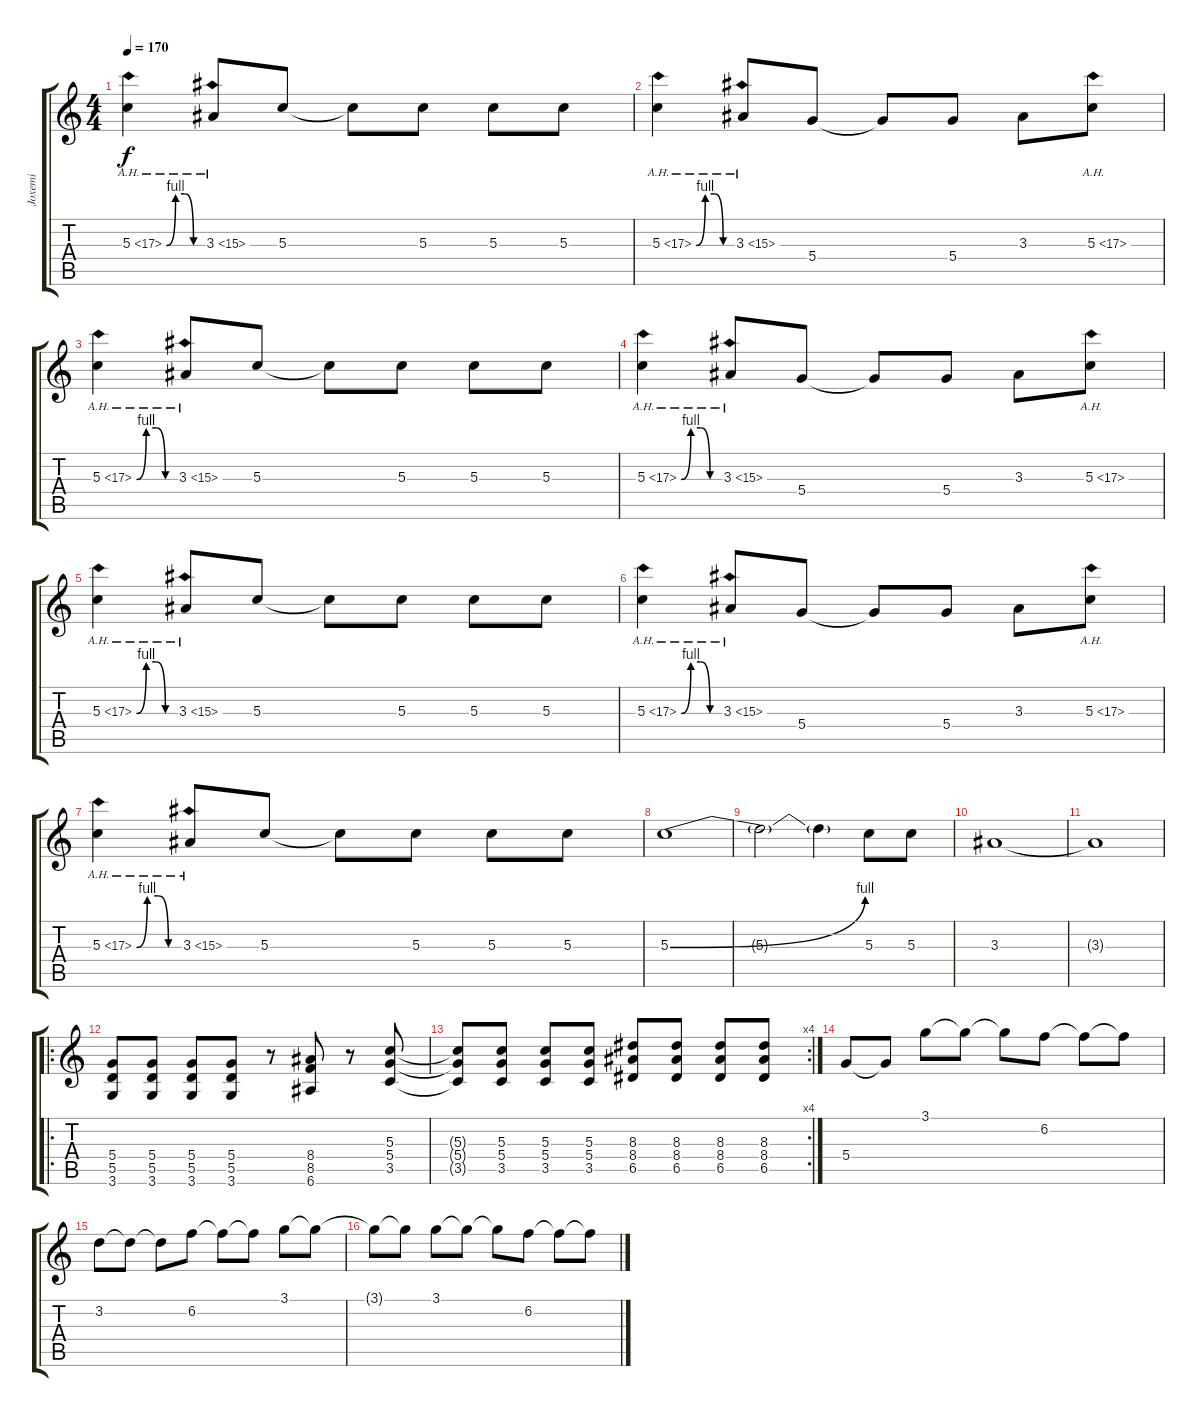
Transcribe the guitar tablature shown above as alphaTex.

\track ("Joxemi" "Joxemi") {instrument electricguitarclean}
\staff {score tabs}
\tuning (E4 B3 G3 D3 A2 E2) {hide}
\ts (4 4)
\tempo 170
\clef g2
\ks c
5.3{be (custom 0 0 15 4 30 4 45 0 60 0) ah 12}.4{dy f} 3.3{ah 12}.8 5.3.8 5.3{t}.8 5.3.8 5.3.8 5.3.8 |
5.3{be (custom 0 0 15 4 30 4 45 0 60 0) ah 12}.4 3.3{ah 12}.8 5.4.8 5.4{t}.8 5.4.8 3.3.8 5.3{ah 12}.8 |
5.3{be (custom 0 0 15 4 30 4 45 0 60 0) ah 12}.4 3.3{ah 12}.8 5.3.8 5.3{t}.8 5.3.8 5.3.8 5.3.8 |
5.3{be (custom 0 0 15 4 30 4 45 0 60 0) ah 12}.4 3.3{ah 12}.8 5.4.8 5.4{t}.8 5.4.8 3.3.8 5.3{ah 12}.8 |
5.3{be (custom 0 0 15 4 30 4 45 0 60 0) ah 12}.4 3.3{ah 12}.8 5.3.8 5.3{t}.8 5.3.8 5.3.8 5.3.8 |
5.3{be (custom 0 0 15 4 30 4 45 0 60 0) ah 12}.4 3.3{ah 12}.8 5.4.8 5.4{t}.8 5.4.8 3.3.8 5.3{ah 12}.8 |
5.3{be (custom 0 0 15 4 30 4 45 0 60 0) ah 12}.4 3.3{ah 12}.8 5.3.8 5.3{t}.8 5.3.8 5.3.8 5.3.8 |
5.3{be (bend 0 0 60 4)}.1{instrument distortionguitar} |
5.3{t}.2 5.3{t}.4 5.3.8 5.3.8 |
3.3.1 |
3.3{t}.1 |
\ro
(5.4 5.5 3.6).8 (5.4 5.5 3.6).8 (5.4 5.5 3.6).8 (5.4 5.5 3.6).8 r.8 (8.4 8.5 6.6).8 r.8 (5.3 5.4 3.5).8 |
\rc 4
(5.3{t} 5.4{t} 3.5{t}).8 (5.3 5.4 3.5).8 (5.3 5.4 3.5).8 (5.3 5.4 3.5).8 (8.3 8.4 6.5).8 (8.3 8.4 6.5).8 (8.3 8.4 6.5).8 (8.3 8.4 6.5).8 |
5.4.8{instrument electricguitarclean} 5.4{t}.8 3.1.8 3.1{t}.8 3.1{t}.8 6.2.8 6.2{t}.8 6.2{t}.8 |
3.2.8 3.2{t}.8 3.2{t}.8 6.2.8 6.2{t}.8 6.2{t}.8 3.1.8 3.1{t}.8 |
3.1{t}.8 3.1{t}.8 3.1.8 3.1{t}.8 3.1{t}.8 6.2.8 6.2{t}.8 6.2{t}.8
